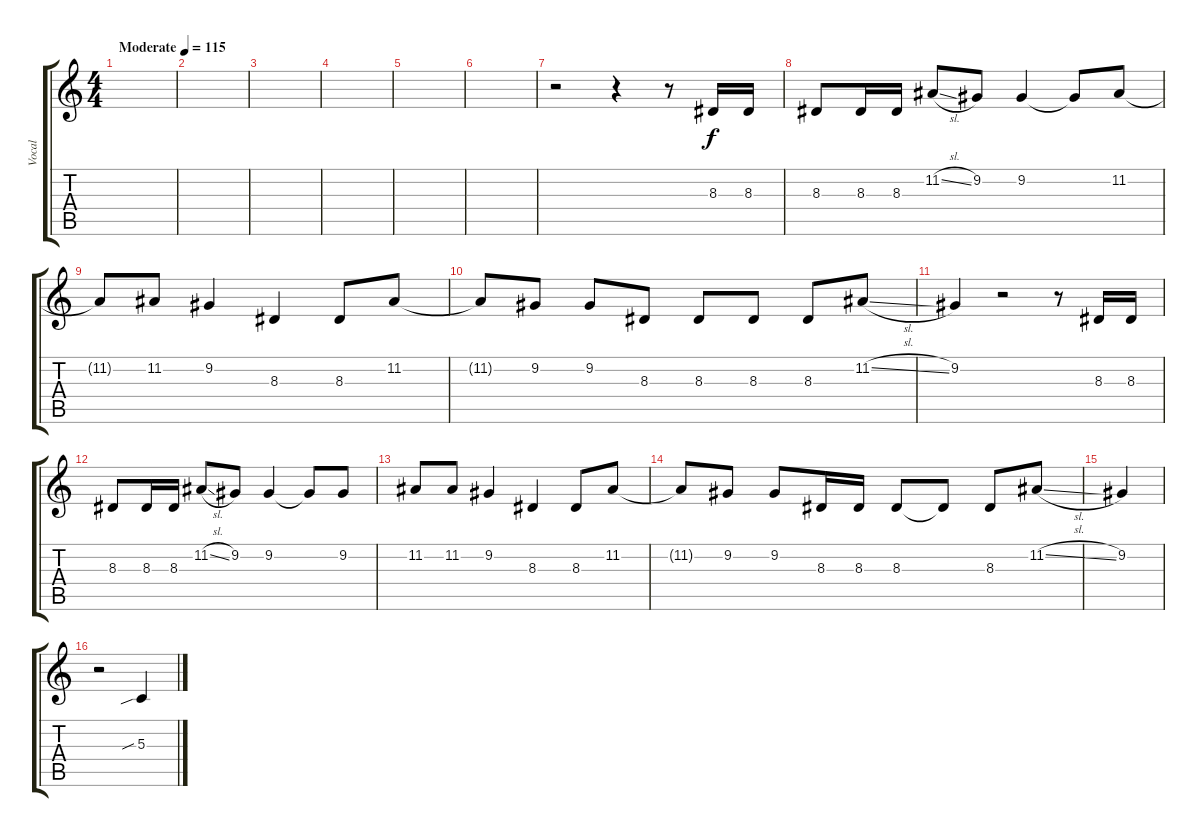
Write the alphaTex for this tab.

\track ("Vocal" "Vocal") {instrument lead1square}
\staff {score tabs}
\tuning (E4 B3 G3 D3 A2 E2) {hide}
\ts (4 4)
\tempo (115 "Moderate")
\clef g2
\ks c
|
|
|
|
|
|
r.2 r.4 r.8 8.3.16 8.3.16 |
8.3.8 8.3.16 8.3.16 11.2{sl}.8 9.2.8 9.2.4 9.2{t}.8 11.2.8 |
11.2{t}.8 11.2.8 9.2.4 8.3.4 8.3.8 11.2.8 |
11.2{t}.8 9.2.8 9.2.8 8.3.8 8.3.8 8.3.8 8.3.8 11.2{sl}.8 |
9.2.4 r.2 r.8 8.3.16 8.3.16 |
8.3.8 8.3.16 8.3.16 11.2{sl}.8 9.2.8 9.2.4 9.2{t}.8 9.2.8 |
11.2.8 11.2.8 9.2.4 8.3.4 8.3.8 11.2.8 |
11.2{t}.8 9.2.8 9.2.8 8.3.16 8.3.16 8.3.8 8.3{t}.8 8.3.8 11.2{sl}.8 |
9.2.4 |
r.2 5.3{sib}.4
